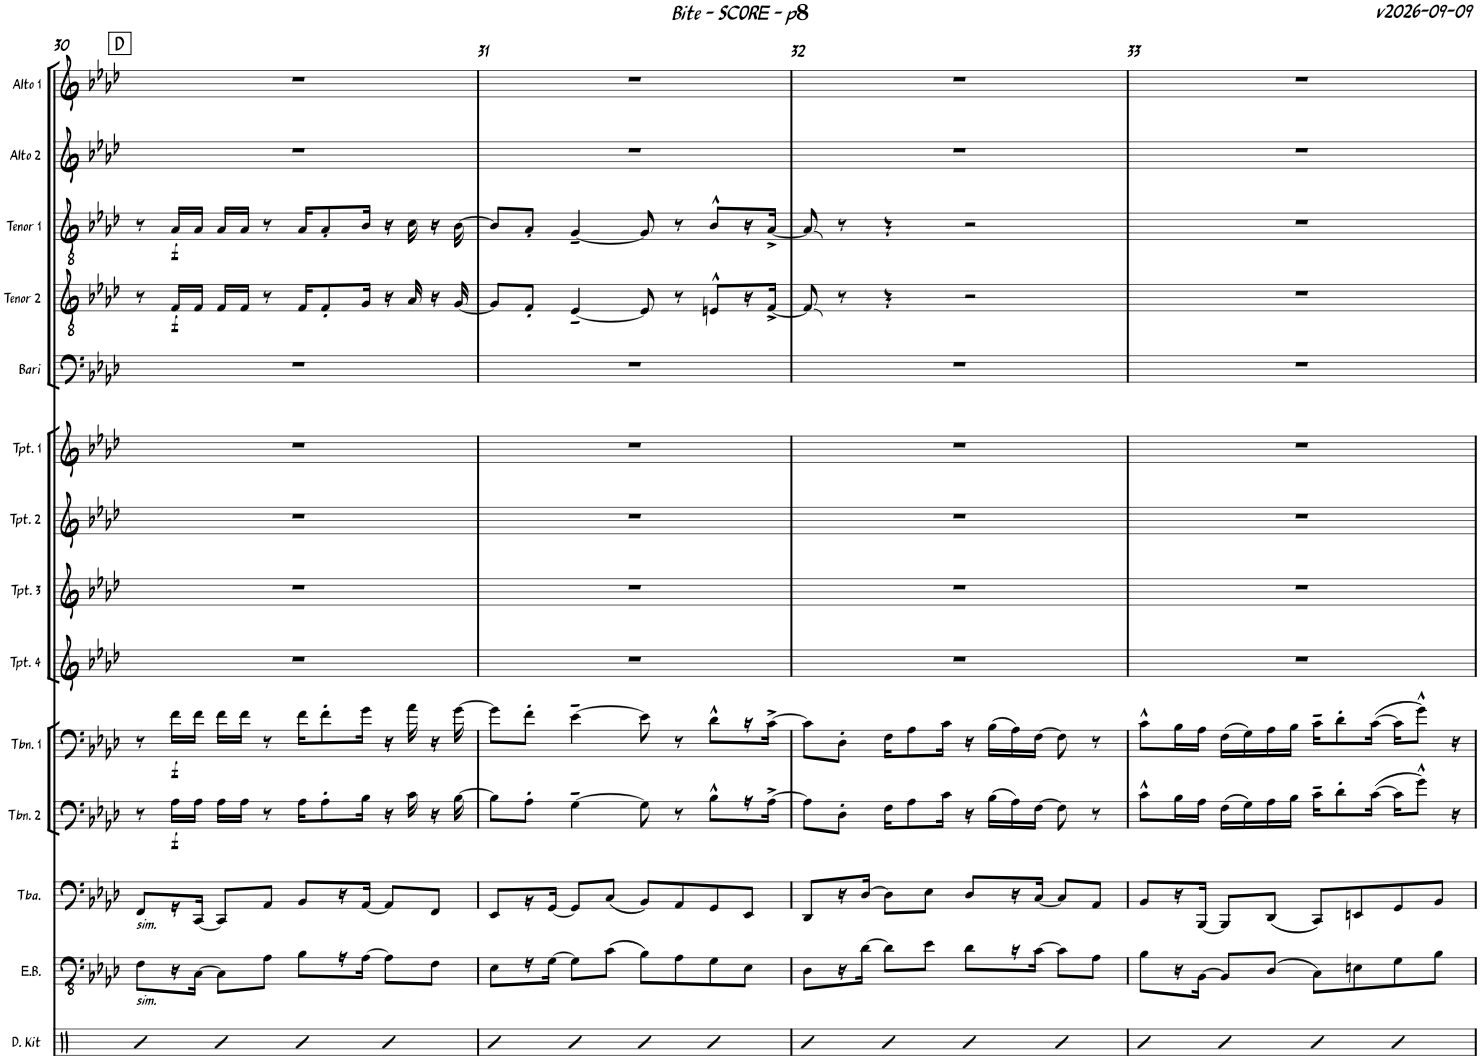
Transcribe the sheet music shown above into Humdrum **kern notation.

**kern	**kern	**kern	**kern	**dynam	**kern	**dynam	**kern	**kern	**kern	**kern	**kern	**kern	**dynam	**kern	**dynam	**kern	**kern
*part14	*part13	*part12	*part11	*part11	*part10	*part10	*part9	*part8	*part7	*part6	*part5	*part4	*part4	*part3	*part3	*part2	*part1
*staff14	*staff13	*staff12	*staff11	*staff11	*staff10	*staff10	*staff9	*staff8	*staff7	*staff6	*staff5	*staff4	*staff4	*staff3	*staff3	*staff2	*staff1
*I"Drum Kit	*I"Electric Bass	*I"Tuba	*I"Trombone 2	*	*I"Trombone 1	*	*I"Trumpet 4	*I"Trumpet 3	*I"Trumpet 2	*I"Trumpet 1	*I"Bari Sax	*I"Tenor Sax 2	*	*I"Tenor Sax 1	*	*I"Alto Sax 2	*I"Alto Sax 1
*I'D. Kit	*I'E.B.	*I'Tba.	*I'Tbn. 2	*	*I'Tbn. 1	*	*I'Tpt. 4	*I'Tpt. 3	*I'Tpt. 2	*I'Tpt. 1	*I'Bari	*I'Tenor 2	*	*I'Tenor 1	*	*I'Alto 2	*I'Alto 1
!!LO:PB:g=z
*clefX	*clefFv4	*clefF4	*clefF4	*	*clefF4	*	*clefG2	*clefG2	*clefG2	*clefG2	*clefF4	*clefGv2	*	*clefGv2	*	*clefG2	*clefG2
*	*	*	*	*	*	*	*Trd1c2	*Trd1c2	*Trd1c2	*Trd1c2	*Trd12c21	*Trd8c14	*	*Trd8c14	*	*Trd5c9	*Trd5c9
*k[]	*k[b-e-a-d-]	*k[b-e-a-d-]	*k[b-e-a-d-]	*	*k[b-e-a-d-]	*	*k[b-e-a-d-]	*k[b-e-a-d-]	*k[b-e-a-d-]	*k[b-e-a-d-]	*k[b-e-a-d-]	*k[b-e-a-d-]	*	*k[b-e-a-d-]	*	*k[b-e-a-d-]	*k[b-e-a-d-]
*M4/4	*M4/4	*M4/4	*M4/4	*	*M4/4	*	*M4/4	*M4/4	*M4/4	*M4/4	*M4/4	*M4/4	*	*M4/4	*	*M4/4	*M4/4
!!LO:REH:place=s1:a:B:rj:fs=14:t=D
=30	=30	=30	=30	=30	=30	=30	=30	=30	=30	=30	=30	=30	=30	=30	=30	=30	=30
!	!	!LO:TX:b:i:t=sim.	!	!	!	!	!	!	!	!	!	!	!	!	!	!	!
!	!LO:TX:b:i:t=sim.	!	!	!	!	!	!	!	!	!	!	!	!	!	!	!	!
4R	8FF\L	8FF/L	8r	.	8r	.	1r	1r	1r	1r	1r	8r	.	8r	.	1r	1r
!	!	!	!	!LO:DY:b	!	!LO:DY:b	!	!	!	!	!	!	!LO:DY:b	!	!LO:DY:b	!	!
.	16r	16r	16A-\LL	f	16f\LL	f	.	.	.	.	.	16F/LL	f	16A-/LL	f	.	.
.	[16CC\JJ	[16CC/JJ	16A-\JJ	.	16f\JJ	.	.	.	.	.	.	16F/JJ	.	16A-/JJ	.	.	.
4R	8CC\L]	8CC/L]	16A-\LL	.	16f\LL	.	.	.	.	.	.	16F/LL	.	16A-/LL	.	.	.
.	.	.	16A-\JJ	.	16f\JJ	.	.	.	.	.	.	16F/JJ	.	16A-/JJ	.	.	.
.	8AA-\J	8AA-/J	8r	.	8r	.	.	.	.	.	.	8r	.	8r	.	.	.
4R	8BB-\L	8BB-/L	16A-\KL	.	16f\KL	.	.	.	.	.	.	16F/KL	.	16A-/KL	.	.	.
.	.	.	8A-'\	.	8f'\	.	.	.	.	.	.	8F'/	.	8A-'/	.	.	.
.	16r	16r	.	.	.	.	.	.	.	.	.	.	.	.	.	.	.
.	[16AA-\JJ	[16AA-/JJ	16B-\Jk	.	16g\Jk	.	.	.	.	.	.	16G/Jk	.	16B-/Jk	.	.	.
4R	8AA-\L]	8AA-/L]	16r	.	16r	.	.	.	.	.	.	16r	.	16r	.	.	.
.	.	.	16c\	.	16a-\	.	.	.	.	.	.	16A-/	.	16c\	.	.	.
.	8FF\J	8FF/J	16r	.	16r	.	.	.	.	.	.	16r	.	16r	.	.	.
.	.	.	[16B-\	.	[16g\	.	.	.	.	.	.	[16G/	.	[16B-\	.	.	.
=31	=31	=31	=31	=31	=31	=31	=31	=31	=31	=31	=31	=31	=31	=31	=31	=31	=31
4R	8EE-\L	8EE-/L	8B-\L]	.	8g\L]	.	1r	1r	1r	1r	1r	8G/L]	.	8B-/L]	.	1r	1r
.	16r	16r	8A-'\J	.	8f'\J	.	.	.	.	.	.	8F'/J	.	8A-'/J	.	.	.
.	[16GG\JJ	[16GG/JJ	.	.	.	.	.	.	.	.	.	.	.	.	.	.	.
4R	8GG\L]	8GG/L]	[4G~\	.	[4e-~\	.	.	.	.	.	.	[4E-~/	.	[4G~/	.	.	.
.	(8C\J	(8C/J	.	.	.	.	.	.	.	.	.	.	.	.	.	.	.
4R	8BB-\L)	8BB-/L)	8G\]	.	8e-\]	.	.	.	.	.	.	8E-/]	.	8G/]	.	.	.
.	8AA-\	8AA-/	8r	.	8r	.	.	.	.	.	.	8r	.	8r	.	.	.
4R	8GG\	8GG/	8B-^^\L	.	8d-^^\L	.	.	.	.	.	.	8En^^/L	.	8B-^^/L	.	.	.
.	8EE-\J	8EE-/J	16r	.	16r	.	.	.	.	.	.	16r	.	16r	.	.	.
.	.	.	[16A-^\JJ	.	[16c^\JJ	.	.	.	.	.	.	[16F^/JJ	.	[16A-^/JJ	.	.	.
=32	=32	=32	=32	=32	=32	=32	=32	=32	=32	=32	=32	=32	=32	=32	=32	=32	=32
4R	8DD-\L	8DD-/L	8A-\L]	.	8c\L]	.	1r	1r	1r	1r	1r	8F/]	.	8A-/]	.	1r	1r
.	16r	16r	8D-'\J	.	8D-'\J	.	.	.	.	.	.	8r	.	8r	.	.	.
.	[16D-\JJ	[16D-/JJ	.	.	.	.	.	.	.	.	.	.	.	.	.	.	.
4R	8D-\L]	8D-\L]	16F\KL	.	16F\KL	.	.	.	.	.	.	4r	.	4r	.	.	.
.	.	.	8A-\	.	8A-\	.	.	.	.	.	.	.	.	.	.	.	.
.	8E-\J	8E-\J	.	.	.	.	.	.	.	.	.	.	.	.	.	.	.
.	.	.	16c\Jk	.	16c\Jk	.	.	.	.	.	.	.	.	.	.	.	.
4R	8D-\L	8D-/L	16r	.	16r	.	.	.	.	.	.	2r	.	2r	.	.	.
.	.	.	(16B-\LL	.	(16B-\LL	.	.	.	.	.	.	.	.	.	.	.	.
.	16r	16r	16A-\)	.	16A-\)	.	.	.	.	.	.	.	.	.	.	.	.
.	[16C\JJ	[16C/JJ	[16F\JJ	.	[16F\JJ	.	.	.	.	.	.	.	.	.	.	.	.
4R	8C\L]	8C/L]	8F\]	.	8F\]	.	.	.	.	.	.	.	.	.	.	.	.
.	8AA-\J	8AA-/J	8r	.	8r	.	.	.	.	.	.	.	.	.	.	.	.
=33	=33	=33	=33	=33	=33	=33	=33	=33	=33	=33	=33	=33	=33	=33	=33	=33	=33
4R	8BB-\L	8BB-/L	8c^^\L	.	8c^^\L	.	1r	1r	1r	1r	1r	1r	.	1r	.	1r	1r
.	16r	16r	16B-\L	.	16B-\L	.	.	.	.	.	.	.	.	.	.	.	.
.	[16BBB-\JJ	[16BBB-/JJ	16A-\JJ	.	16A-\JJ	.	.	.	.	.	.	.	.	.	.	.	.
4R	8BBB-/L]	8BBB-/L]	(16F\LL	.	(16F\LL	.	.	.	.	.	.	.	.	.	.	.	.
.	.	.	16G\)	.	16G\)	.	.	.	.	.	.	.	.	.	.	.	.
.	(8DD-/J	(8DD-/J	16A-\	.	16A-\	.	.	.	.	.	.	.	.	.	.	.	.
.	.	.	16B-\JJ	.	16B-\JJ	.	.	.	.	.	.	.	.	.	.	.	.
4R	8CC\L)	8CC/L)	16c~\KL	.	16c~\KL	.	.	.	.	.	.	.	.	.	.	.	.
.	.	.	8d-'\	.	8d-'\	.	.	.	.	.	.	.	.	.	.	.	.
.	8EEn\	8EEn/	.	.	.	.	.	.	.	.	.	.	.	.	.	.	.
.	.	.	([16c\Jk	.	([16c\Jk	.	.	.	.	.	.	.	.	.	.	.	.
4R	8GG\	8GG/	16c\KL]	.	16c\KL]	.	.	.	.	.	.	.	.	.	.	.	.
.	.	.	8g^^\J)	.	8g^^\J)	.	.	.	.	.	.	.	.	.	.	.	.
.	8BB-\J	8BB-/J	.	.	.	.	.	.	.	.	.	.	.	.	.	.	.
.	.	.	16r	.	16r	.	.	.	.	.	.	.	.	.	.	.	.
=	=	=	=	=	=	=	=	=	=	=	=	=	=	=	=	=	=
*-	*-	*-	*-	*-	*-	*-	*-	*-	*-	*-	*-	*-	*-	*-	*-	*-	*-
